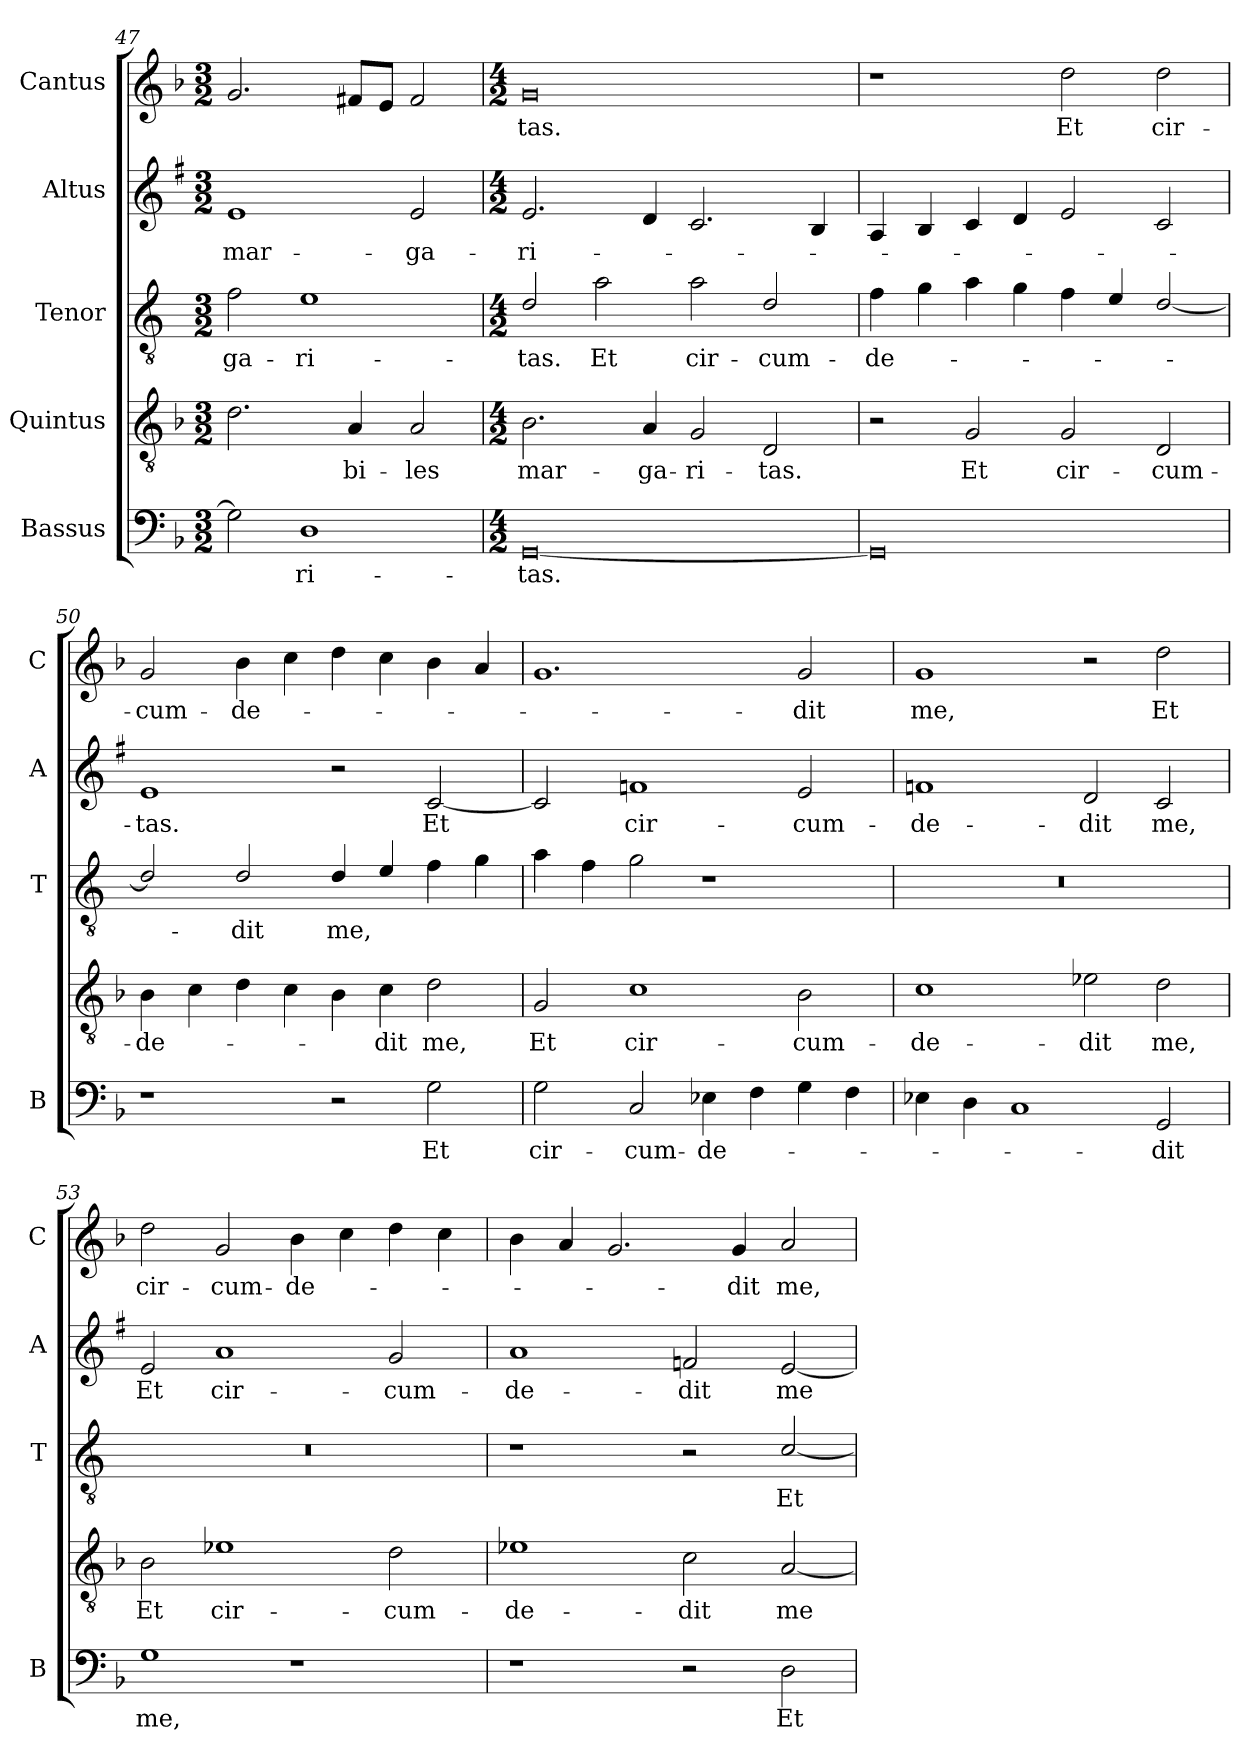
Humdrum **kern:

**kern	**text	**kern	**text	**kern	**text	**kern	**text	**kern	**text
*part5	*part5	*part4	*part4	*part3	*part3	*part2	*part2	*part1	*part1
*staff5	*staff5	*staff4	*staff4	*staff3	*staff3	*staff2	*staff2	*staff1	*staff1
*I"Bassus	*	*I"Quintus	*	*I"Tenor	*	*I"Altus	*	*I"Cantus	*
*I'B	*	*	*	*I'T	*	*I'A	*	*I'C	*
*clefF4	*	*clefGv2	*	*clefGv2	*	*clefG2	*	*clefG2	*
*	*	*	*	*ITrd4c7	*	*ITrd1c2	*	*	*
*k[b-]	*	*k[b-]	*	*k[b-]	*	*k[b-]	*	*k[b-]	*
*F:	*	*F:	*	*F:	*	*F:	*	*F:	*
*M3/2	*	*M3/2	*	*M3/2	*	*M3/2	*	*M3/2	*
=47	=47	=47	=47	=47	=47	=47	=47	=47	=47
!	!	!	!	!	!LO:LY:b	!	!LO:LY:b	!	!
2G\]	.	2.d\	.	2B-\	-ga-	1d	mar-	2.g/	.
!	!LO:LY:b	!	!	!	!LO:LY:b	!	!	!	!
1D	-ri-	.	.	1A	-ri-	.	.	.	.
!	!	!	!LO:LY:b	!	!	!	!	!	!
.	.	4A/	-bi-	.	.	.	.	8f#X/L	.
.	.	.	.	.	.	.	.	8e/J	.
!	!	!	!LO:LY:b	!	!	!	!LO:LY:b	!	!
.	.	2A/	-les	.	.	2d/	-ga-	2f#/	.
=48	=48	=48	=48	=48	=48	=48	=48	=48	=48
*M4/2	*	*M4/2	*	*M4/2	*	*M4/2	*	*M4/2	*
!	!LO:LY:b	!	!LO:LY:b	!	!LO:LY:b	!	!LO:LY:b	!	!LO:LY:b
[0GG	-tas.	2.B-\	mar-	2G/	-tas.	2.d/	-ri-	0g	-tas.
!	!	!	!	!	!LO:LY:b	!	!	!	!
.	.	.	.	2d\	Et	.	.	.	.
!	!	!	!LO:LY:b	!	!	!	!	!	!
.	.	4A/	-ga-	.	.	4c/	.	.	.
!	!	!	!LO:LY:b	!	!LO:LY:b	!	!	!	!
.	.	2G/	-ri-	2d\	cir-	2.B-/	.	.	.
!	!	!	!LO:LY:b	!	!LO:LY:b	!	!	!	!
.	.	2D/	-tas.	2G/	-cum-	.	.	.	.
.	.	.	.	.	.	4A/	.	.	.
!!LO:PB:g=z
=49	=49	=49	=49	=49	=49	=49	=49	=49	=49
!	!	!	!	!	!LO:LY:b	!	!	!	!
0GG]	.	2r	.	4B-\	-de-	4G/	.	1r	.
.	.	.	.	4c\	.	4A/	.	.	.
!	!	!	!LO:LY:b	!	!	!	!	!	!
.	.	2G/	Et	4d\	.	4B-/	.	.	.
.	.	.	.	4c\	.	4c/	.	.	.
!	!	!	!LO:LY:b	!	!	!	!	!	!LO:LY:b
.	.	2G/	cir-	4B-\	.	2d/	.	2dd\	Et
.	.	.	.	4A/	.	.	.	.	.
!	!	!	!LO:LY:b	!	!	!	!	!	!LO:LY:b
.	.	2D/	-cum-	[2G/	.	2B-/	.	2dd\	cir-
=50	=50	=50	=50	=50	=50	=50	=50	=50	=50
!	!	!	!LO:LY:b	!	!	!	!LO:LY:b	!	!LO:LY:b
1r	.	4B-\	-de-	2G/]	.	1d	-tas.	2g/	-cum-
.	.	4c\	.	.	.	.	.	.	.
!	!	!	!	!	!LO:LY:b	!	!	!	!LO:LY:b
.	.	4d\	.	2G/	-dit	.	.	4b-\	-de-
.	.	4c\	.	.	.	.	.	4cc\	.
!	!	!	!	!	!LO:LY:b	!	!	!	!
2r	.	4B-\	.	4G/	me,	2r	.	4dd\	.
!	!	!	!LO:LY:b	!	!	!	!	!	!
.	.	4c\	-dit	4A/	.	.	.	4cc\	.
!	!LO:LY:b	!	!LO:LY:b	!	!	!	!LO:LY:b	!	!
2G\	Et	2d\	me,	4B-\	.	[2B-/	Et	4b-\	.
.	.	.	.	4c\	.	.	.	4a/	.
=51	=51	=51	=51	=51	=51	=51	=51	=51	=51
!	!LO:LY:b	!	!LO:LY:b	!	!	!	!	!	!
2G\	cir-	2G/	Et	4d\	.	2B-/]	.	1.g	.
.	.	.	.	4B-\	.	.	.	.	.
!	!LO:LY:b	!	!LO:LY:b	!	!	!	!LO:LY:b	!	!
2C/	-cum-	1c	cir-	2c\	.	1e-X	cir-	.	.
!	!LO:LY:b	!	!	!	!	!	!	!	!
4E-X\	-de-	.	.	1r	.	.	.	.	.
4F\	.	.	.	.	.	.	.	.	.
!	!	!	!LO:LY:b	!	!	!	!LO:LY:b	!	!LO:LY:b
4G\	.	2B-\	-cum-	.	.	2d/	-cum-	2g/	-dit
4F\	.	.	.	.	.	.	.	.	.
=52	=52	=52	=52	=52	=52	=52	=52	=52	=52
!	!	!	!LO:LY:b	!	!	!	!LO:LY:b	!	!LO:LY:b
4E-X\	.	1c	-de-	0r	.	1e-X	-de-	1g	me,
4D\	.	.	.	.	.	.	.	.	.
1C	.	.	.	.	.	.	.	.	.
!	!	!	!LO:LY:b	!	!	!	!LO:LY:b	!	!
.	.	2e-X\	-dit	.	.	2c/	-dit	2r	.
!	!LO:LY:b	!	!LO:LY:b	!	!	!	!LO:LY:b	!	!LO:LY:b
2GG/	-dit	2d\	me,	.	.	2B-/	me,	2dd\	Et
=53	=53	=53	=53	=53	=53	=53	=53	=53	=53
!	!LO:LY:b	!	!LO:LY:b	!	!	!	!LO:LY:b	!	!LO:LY:b
1G	me,	2B-\	Et	0r	.	2d/	Et	2dd\	cir-
!	!	!	!LO:LY:b	!	!	!	!LO:LY:b	!	!LO:LY:b
.	.	1e-X	cir-	.	.	1g	cir-	2g/	-cum-
!	!	!	!	!	!	!	!	!	!LO:LY:b
1r	.	.	.	.	.	.	.	4b-\	-de-
.	.	.	.	.	.	.	.	4cc\	.
!	!	!	!LO:LY:b	!	!	!	!LO:LY:b	!	!
.	.	2d\	-cum-	.	.	2f/	-cum-	4dd\	.
.	.	.	.	.	.	.	.	4cc\	.
!!LO:LB:g=z
=54	=54	=54	=54	=54	=54	=54	=54	=54	=54
!	!	!	!LO:LY:b	!	!	!	!LO:LY:b	!	!
1r	.	1e-X	-de-	1r	.	1g	-de-	4b-\	.
.	.	.	.	.	.	.	.	4a/	.
.	.	.	.	.	.	.	.	2.g/	.
!	!	!	!LO:LY:b	!	!	!	!LO:LY:b	!	!
2r	.	2c\	-dit	2r	.	2e-X/	-dit	.	.
!	!	!	!	!	!	!	!	!	!LO:LY:b
.	.	.	.	.	.	.	.	4g/	-dit
!	!LO:LY:b	!	!LO:LY:b	!	!LO:LY:b	!	!LO:LY:b	!	!LO:LY:b
2D\	Et	[2A/	me	[2F/	Et	[2d/	me	2a/	me,
=	=	=	=	=	=	=	=	=	=
*-	*-	*-	*-	*-	*-	*-	*-	*-	*-
